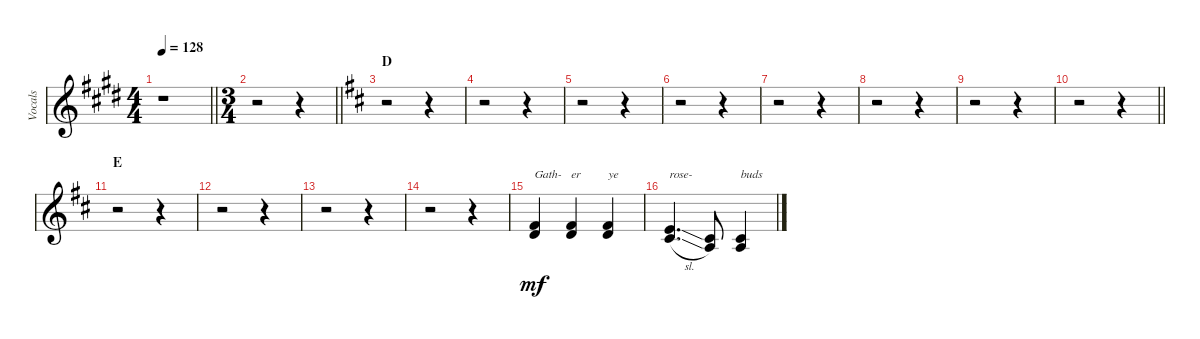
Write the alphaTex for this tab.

\track ("Vocals" "Vocals") {instrument baritonesax}
\staff {score}
\tuning (E4 B3 G3 D3 A2 E2) {hide}
\ts (4 4)
\tempo 128
\clef g2
\barLineRight lightlight
\ks e
r.1{dy f} |
\ts (3 4)
\barLineRight lightlight
\ks c#minor
r.2 r.4 |
\section ("" "D")
\ks d
r.2 r.4 |
r.2 r.4 |
r.2 r.4 |
r.2 r.4 |
r.2 r.4 |
r.2 r.4 |
r.2 r.4 |
\barLineRight lightlight
r.2 r.4 |
\section ("" "E")
r.2 r.4 |
r.2 r.4 |
r.2 r.4 |
r.2 r.4 |
(2.1 3.2).4{txt "Gath-" dy mf} (2.1 3.2).4{txt "er"} (2.1 3.2).4{txt "ye"} |
(9.3{sl} 11.4{sl}).4{d txt "rose-"} (6.3 7.4).8 (6.3 7.4).4{txt "buds"}
